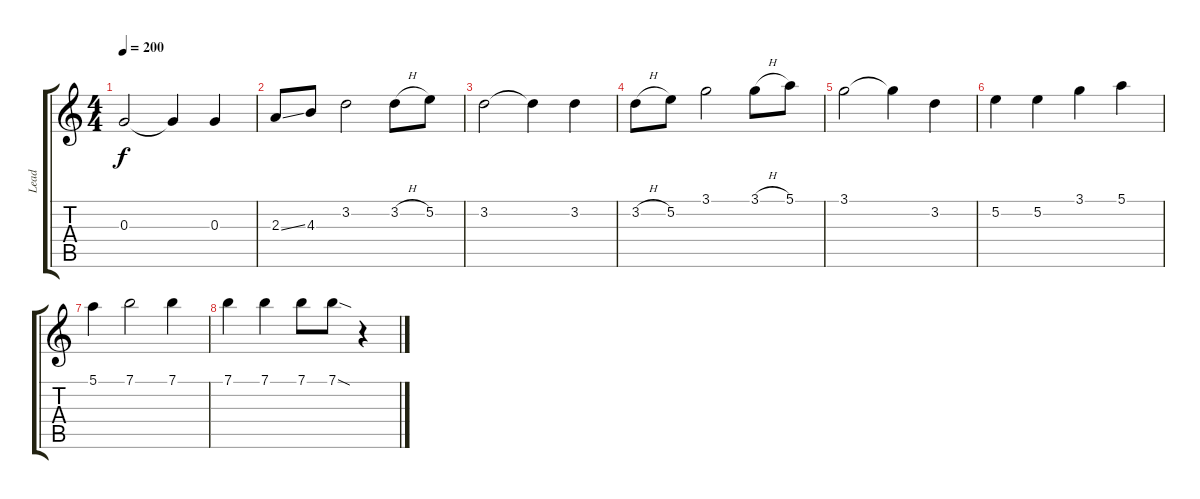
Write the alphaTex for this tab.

\track ("Lead" "Lead") {instrument overdrivenguitar}
\staff {score tabs}
\tuning (E4 B3 G3 D3 A2 E2) {hide}
\ts (4 4)
\tempo 200
\clef g2
\ks c
0.3.2{dy f} 0.3{t}.4 0.3.4 |
2.3{ss}.8 4.3.8 3.2.2 3.2{h}.8 5.2.8 |
3.2.2 3.2{t}.4 3.2.4 |
3.2{h}.8 5.2.8 3.1.2 3.1{h}.8 5.1.8 |
3.1.2 3.1{t}.4 3.2.4 |
5.2.4 5.2.4 3.1.4 5.1.4 |
5.1.4 7.1.2 7.1.4 |
7.1.4 7.1.4 7.1.8 7.1{sod}.8 r.4
